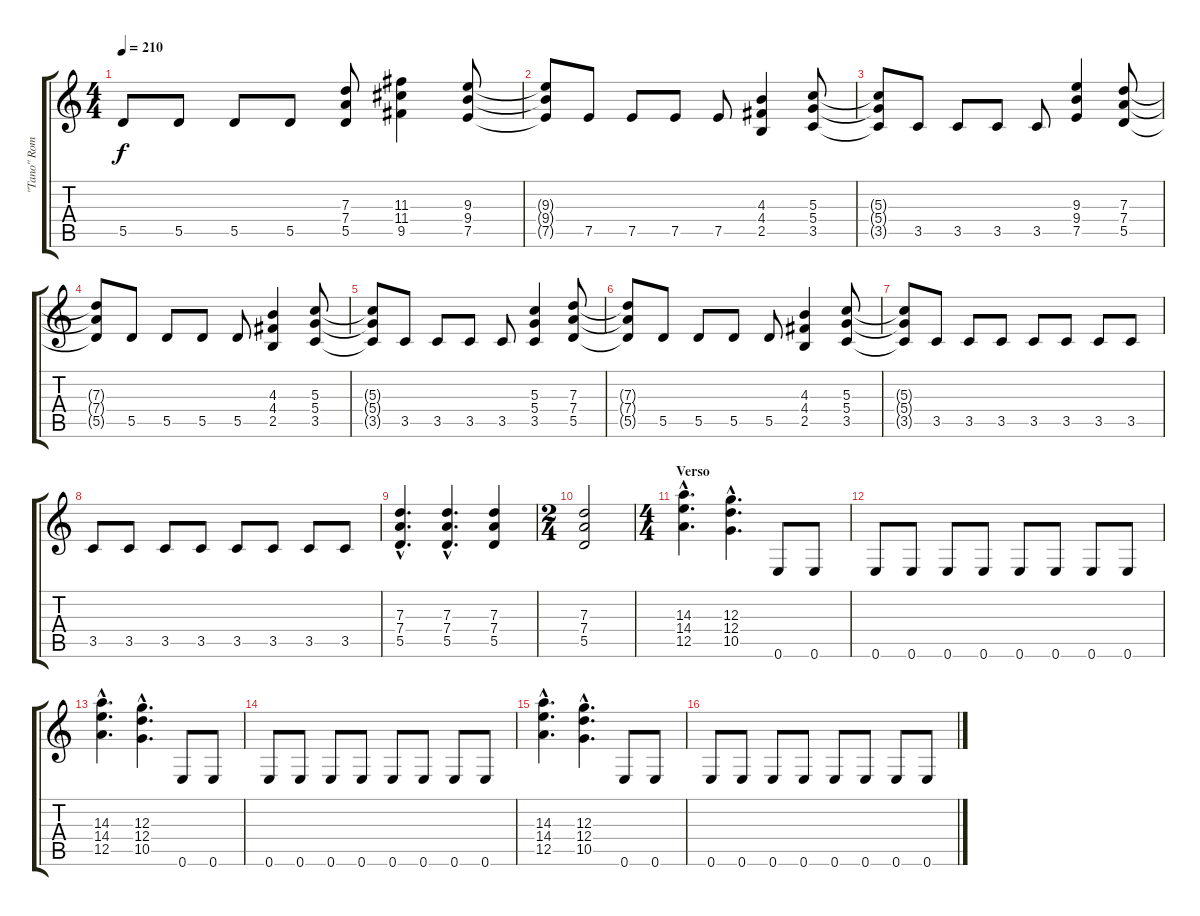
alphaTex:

\track ("\"Tano\" Romano" "\"Tano\" Rom") {instrument distortionguitar}
\staff {score tabs}
\tuning (E4 B3 G3 D3 A2 E2) {hide}
\ts (4 4)
\tempo 210
\clef g2
\ks c
5.5.8{dy f} 5.5.8 5.5.8 5.5.8 (7.3 7.4 5.5).8 (11.3 11.4 9.5).4 (9.3 9.4 7.5).8 |
(9.3{t} 9.4{t} 7.5{t}).8 7.5.8 7.5.8 7.5.8 7.5.8 (4.3 4.4 2.5).4 (5.3 5.4 3.5).8 |
(5.3{t} 5.4{t} 3.5{t}).8 3.5.8 3.5.8 3.5.8 3.5.8 (9.3 9.4 7.5).4 (7.3 7.4 5.5).8 |
(7.3{t} 7.4{t} 5.5{t}).8 5.5.8 5.5.8 5.5.8 5.5.8 (4.3 4.4 2.5).4 (5.3 5.4 3.5).8 |
(5.3{t} 5.4{t} 3.5{t}).8 3.5.8 3.5.8 3.5.8 3.5.8 (5.3 5.4 3.5).4 (7.3 7.4 5.5).8 |
(7.3{t} 7.4{t} 5.5{t}).8 5.5.8 5.5.8 5.5.8 5.5.8 (4.3 4.4 2.5).4 (5.3 5.4 3.5).8 |
(5.3{t} 5.4{t} 3.5{t}).8 3.5.8 3.5.8 3.5.8 3.5.8 3.5.8 3.5.8 3.5.8 |
3.5.8 3.5.8 3.5.8 3.5.8 3.5.8 3.5.8 3.5.8 3.5.8 |
(7.3{hac} 7.4{hac} 5.5{hac}).4{d} (7.3{hac} 7.4{hac} 5.5{hac}).4{d} (7.3 7.4 5.5).4 |
\ts (2 4)
(7.3 7.4 5.5).2 |
\ts (4 4)
\section ("" "Verso")
(14.3{hac} 14.4{hac} 12.5{hac}).4{d} (12.3{hac} 12.4{hac} 10.5{hac}).4{d} 0.6.8 0.6.8 |
0.6.8 0.6.8 0.6.8 0.6.8 0.6.8 0.6.8 0.6.8 0.6.8 |
(14.3{hac} 14.4{hac} 12.5{hac}).4{d} (12.3{hac} 12.4{hac} 10.5{hac}).4{d} 0.6.8 0.6.8 |
0.6.8 0.6.8 0.6.8 0.6.8 0.6.8 0.6.8 0.6.8 0.6.8 |
(14.3{hac} 14.4{hac} 12.5{hac}).4{d} (12.3{hac} 12.4{hac} 10.5{hac}).4{d} 0.6.8 0.6.8 |
0.6.8 0.6.8 0.6.8 0.6.8 0.6.8 0.6.8 0.6.8 0.6.8
